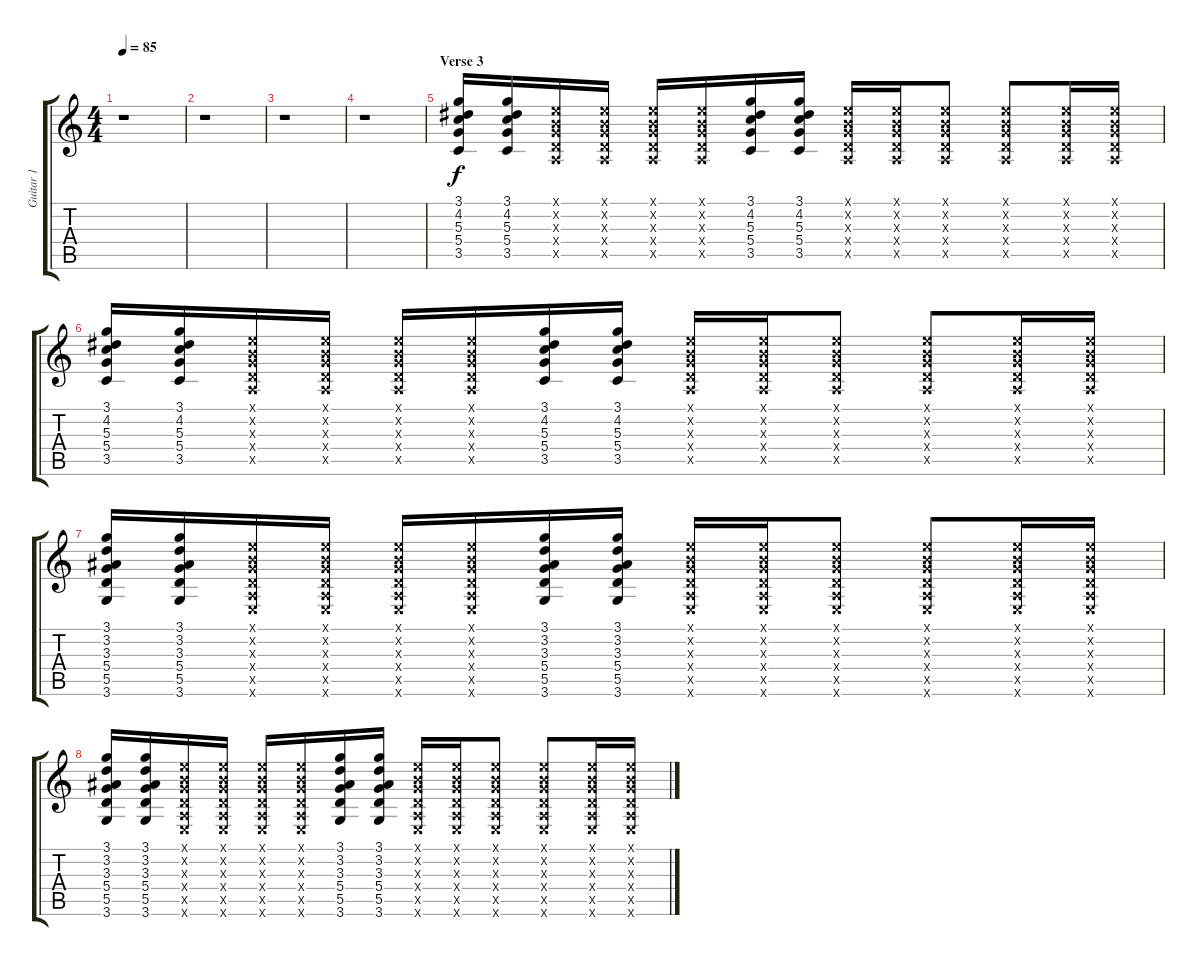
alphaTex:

\track ("Guitar 1" "Guitar 1") {instrument electricguitarclean}
\staff {score tabs}
\tuning (E4 B3 G3 D3 A2 E2) {hide}
\ts (4 4)
\tempo 85
\clef g2
\ks c
r.1{dy f} |
r.1 |
r.1 |
r.1 |
\section ("" "Verse 3")
(3.1 4.2 5.3 5.4 3.5).16 (3.1 4.2 5.3 5.4 3.5).16 (0.1{x} 0.2{x} 0.3{x} 0.4{x} 0.5{x}).16 (0.1{x} 0.2{x} 0.3{x} 0.4{x} 0.5{x}).16 (0.1{x} 0.2{x} 0.3{x} 0.4{x} 0.5{x}).16 (0.1{x} 0.2{x} 0.3{x} 0.4{x} 0.5{x}).16 (3.1 4.2 5.3 5.4 3.5).16 (3.1 4.2 5.3 5.4 3.5).16 (0.1{x} 0.2{x} 0.3{x} 0.4{x} 0.5{x}).16 (0.1{x} 0.2{x} 0.3{x} 0.4{x} 0.5{x}).16 (0.1{x} 0.2{x} 0.3{x} 0.4{x} 0.5{x}).8 (0.1{x} 0.2{x} 0.3{x} 0.4{x} 0.5{x}).8 (0.1{x} 0.2{x} 0.3{x} 0.4{x} 0.5{x}).16 (0.1{x} 0.2{x} 0.3{x} 0.4{x} 0.5{x}).16 |
(3.1 4.2 5.3 5.4 3.5).16 (3.1 4.2 5.3 5.4 3.5).16 (0.1{x} 0.2{x} 0.3{x} 0.4{x} 0.5{x}).16 (0.1{x} 0.2{x} 0.3{x} 0.4{x} 0.5{x}).16 (0.1{x} 0.2{x} 0.3{x} 0.4{x} 0.5{x}).16 (0.1{x} 0.2{x} 0.3{x} 0.4{x} 0.5{x}).16 (3.1 4.2 5.3 5.4 3.5).16 (3.1 4.2 5.3 5.4 3.5).16 (0.1{x} 0.2{x} 0.3{x} 0.4{x} 0.5{x}).16 (0.1{x} 0.2{x} 0.3{x} 0.4{x} 0.5{x}).16 (0.1{x} 0.2{x} 0.3{x} 0.4{x} 0.5{x}).8 (0.1{x} 0.2{x} 0.3{x} 0.4{x} 0.5{x}).8 (0.1{x} 0.2{x} 0.3{x} 0.4{x} 0.5{x}).16 (0.1{x} 0.2{x} 0.3{x} 0.4{x} 0.5{x}).16 |
(3.1 3.2 3.3 5.4 5.5 3.6).16 (3.1 3.2 3.3 5.4 5.5 3.6).16 (0.1{x} 0.2{x} 0.3{x} 0.4{x} 0.5{x} 0.6{x}).16 (0.1{x} 0.2{x} 0.3{x} 0.4{x} 0.5{x} 0.6{x}).16 (0.1{x} 0.2{x} 0.3{x} 0.4{x} 0.5{x} 0.6{x}).16 (0.1{x} 0.2{x} 0.3{x} 0.4{x} 0.5{x} 0.6{x}).16 (3.1 3.2 3.3 5.4 5.5 3.6).16 (3.1 3.2 3.3 5.4 5.5 3.6).16 (0.1{x} 0.2{x} 0.3{x} 0.4{x} 0.5{x} 0.6{x}).16 (0.1{x} 0.2{x} 0.3{x} 0.4{x} 0.5{x} 0.6{x}).16 (0.1{x} 0.2{x} 0.3{x} 0.4{x} 0.5{x} 0.6{x}).8 (0.1{x} 0.2{x} 0.3{x} 0.4{x} 0.5{x} 0.6{x}).8 (0.1{x} 0.2{x} 0.3{x} 0.4{x} 0.5{x} 0.6{x}).16 (0.1{x} 0.2{x} 0.3{x} 0.4{x} 0.5{x} 0.6{x}).16 |
(3.1 3.2 3.3 5.4 5.5 3.6).16 (3.1 3.2 3.3 5.4 5.5 3.6).16 (0.1{x} 0.2{x} 0.3{x} 0.4{x} 0.5{x} 0.6{x}).16 (0.1{x} 0.2{x} 0.3{x} 0.4{x} 0.5{x} 0.6{x}).16 (0.1{x} 0.2{x} 0.3{x} 0.4{x} 0.5{x} 0.6{x}).16 (0.1{x} 0.2{x} 0.3{x} 0.4{x} 0.5{x} 0.6{x}).16 (3.1 3.2 3.3 5.4 5.5 3.6).16 (3.1 3.2 3.3 5.4 5.5 3.6).16 (0.1{x} 0.2{x} 0.3{x} 0.4{x} 0.5{x} 0.6{x}).16 (0.1{x} 0.2{x} 0.3{x} 0.4{x} 0.5{x} 0.6{x}).16 (0.1{x} 0.2{x} 0.3{x} 0.4{x} 0.5{x} 0.6{x}).8 (0.1{x} 0.2{x} 0.3{x} 0.4{x} 0.5{x} 0.6{x}).8 (0.1{x} 0.2{x} 0.3{x} 0.4{x} 0.5{x} 0.6{x}).16 (0.1{x} 0.2{x} 0.3{x} 0.4{x} 0.5{x} 0.6{x}).16
